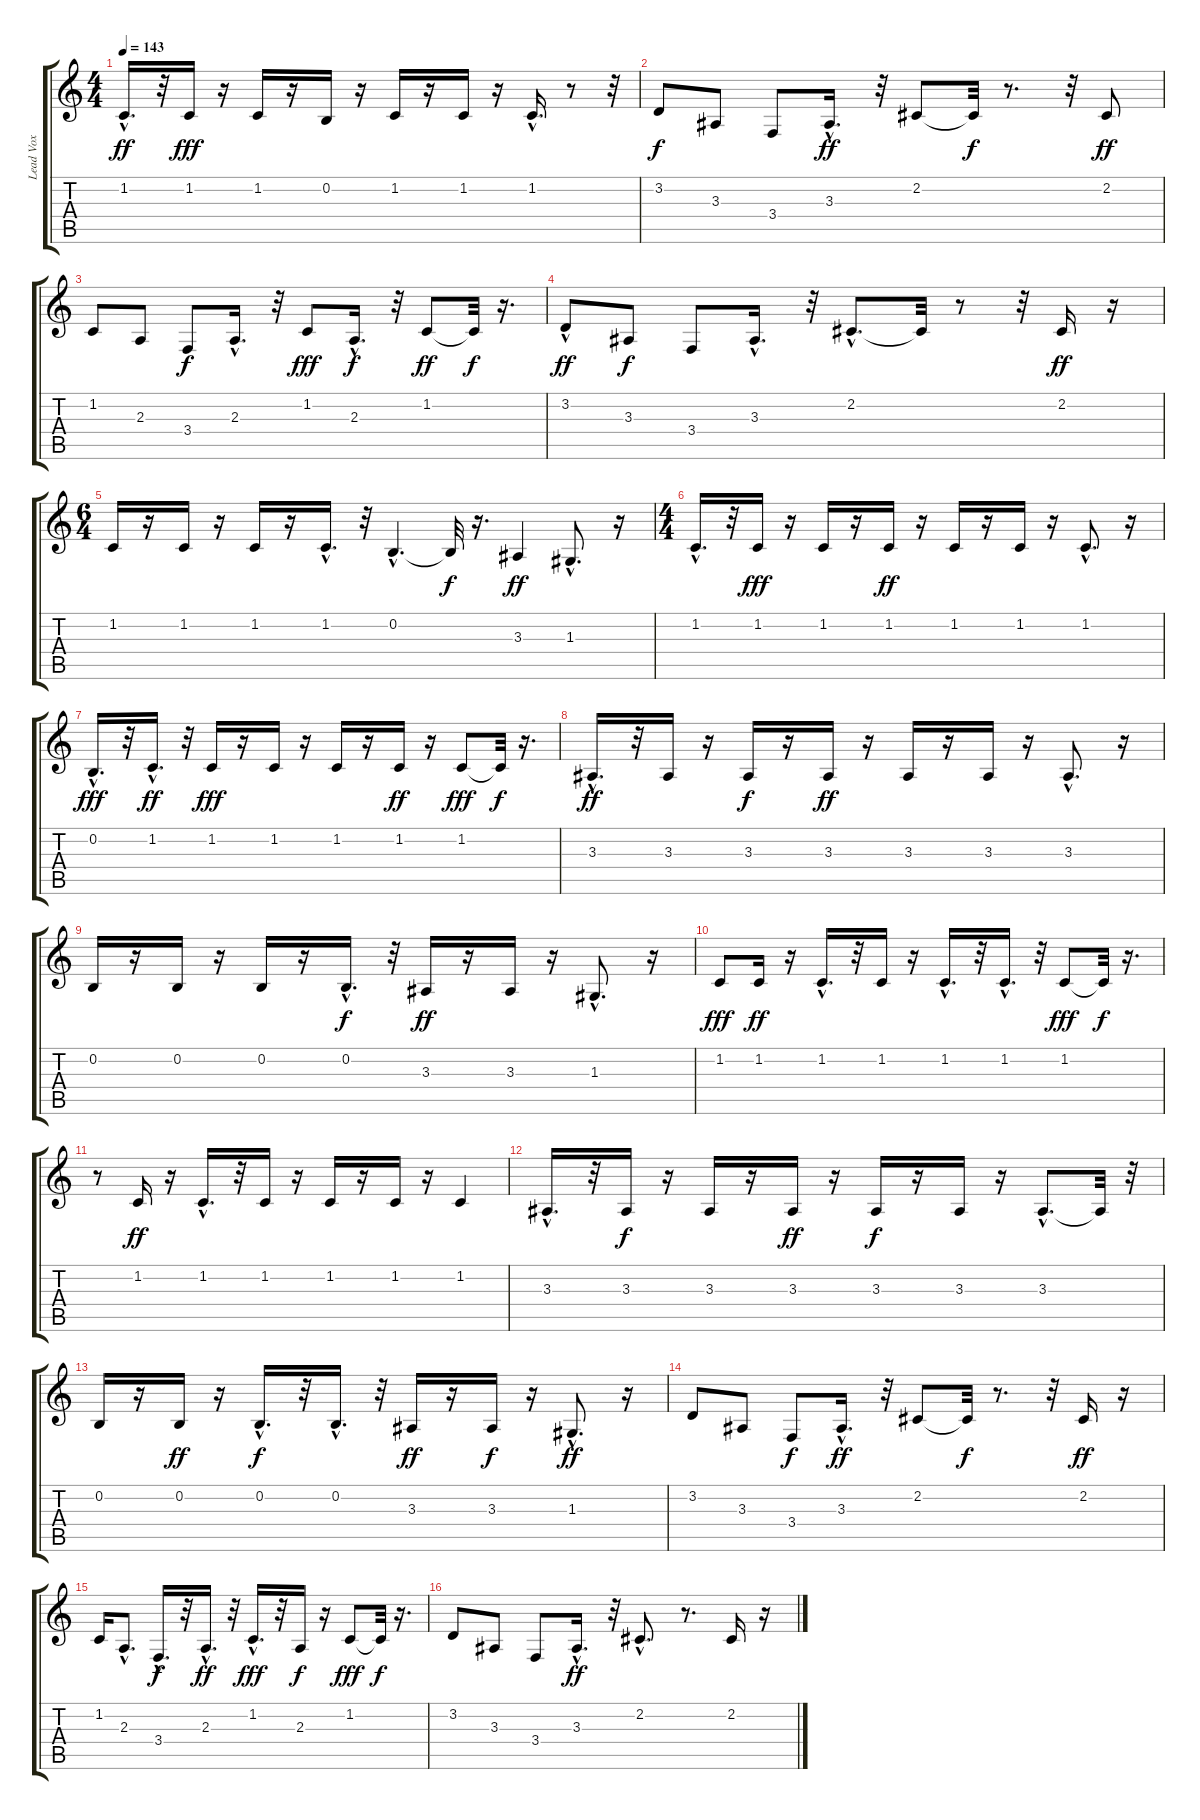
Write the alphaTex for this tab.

\track ("Lead Vox" "Lead Vox") {instrument voiceoohs}
\staff {score tabs}
\tuning (E4 B3 G3 D3 A2 E2) {hide}
\ts (4 4)
\tempo 143
\clef g2
\ks c
1.2{hac}.16{d dy ff} r.32 1.2.16{dy fff} r.16 1.2.16 r.16 0.2.16 r.16 1.2.16 r.16 1.2.16 r.16 1.2{hac}.16{d} r.8 r.32 |
3.2.8{dy f} 3.3.8 3.4.8 3.3{hac}.16{d dy ff} r.32 2.2.8 2.2{t}.32{dy f} r.8{d} r.32 2.2.8{dy ff} |
1.2.8 2.3.8 3.4.8{dy f} 2.3{hac}.16{d} r.32 1.2.8{dy fff} 2.3{hac}.16{d dy f} r.32 1.2.8{dy ff} 1.2{t}.32{dy f} r.16{d} |
3.2{hac}.8{dy ff} 3.3.8{dy f} 3.4.8 3.3{hac}.16{d} r.32 2.2{hac}.8{d} 2.2{t}.32 r.8 r.32 2.2.16{dy ff} r.16 |
\ts (6 4)
1.2.16 r.16 1.2.16 r.16 1.2.16 r.16 1.2{hac}.16{d} r.32 0.2{hac}.4{d} 0.2{t}.32{dy f} r.16{d} 3.3.4{dy ff} 1.3{hac}.8{d} r.16 |
\ts (4 4)
1.2{hac}.16{d} r.32 1.2.16{dy fff} r.16 1.2.16 r.16 1.2.16{dy ff} r.16 1.2.16 r.16 1.2.16 r.16 1.2{hac}.8{d} r.16 |
0.2{hac}.16{d dy fff} r.32 1.2{hac}.16{d dy ff} r.32 1.2.16{dy fff} r.16 1.2.16 r.16 1.2.16 r.16 1.2.16{dy ff} r.16 1.2.8{dy fff} 1.2{t}.32{dy f} r.16{d} |
3.3{hac}.16{d dy ff} r.32 3.3.16 r.16 3.3.16{dy f} r.16 3.3.16{dy ff} r.16 3.3.16 r.16 3.3.16 r.16 3.3{hac}.8{d} r.16 |
0.2.16 r.16 0.2.16 r.16 0.2.16 r.16 0.2{hac}.16{d dy f} r.32 3.3.16{dy ff} r.16 3.3.16 r.16 1.3{hac}.8{d} r.16 |
1.2.8{dy fff} 1.2.16{dy ff} r.16 1.2{hac}.16{d} r.32 1.2.16 r.16 1.2{hac}.16{d} r.32 1.2{hac}.16{d} r.32 1.2.8{dy fff} 1.2{t}.32{dy f} r.16{d} |
r.8 1.2.16{dy ff} r.16 1.2{hac}.16{d} r.32 1.2.16 r.16 1.2.16 r.16 1.2.16 r.16 1.2.4 |
3.3{hac}.16{d} r.32 3.3.16{dy f} r.16 3.3.16 r.16 3.3.16{dy ff} r.16 3.3.16{dy f} r.16 3.3.16 r.16 3.3{hac}.8{d} 3.3{t}.32 r.32 |
0.2.16 r.16 0.2.16{dy ff} r.16 0.2{hac}.16{d dy f} r.32 0.2{hac}.16{d} r.32 3.3.16{dy ff} r.16 3.3.16{dy f} r.16 1.3{hac}.8{d dy ff} r.16 |
3.2.8 3.3.8 3.4.8{dy f} 3.3{hac}.16{d dy ff} r.32 2.2.8 2.2{t}.32{dy f} r.8{d} r.32 2.2.16{dy ff} r.16 |
1.2.16 2.3{hac}.8{d} 3.4{hac}.16{d dy f} r.32 2.3{hac}.16{d dy ff} r.32 1.2{hac}.16{d dy fff} r.32 2.3.16{dy f} r.16 1.2.8{dy fff} 1.2{t}.32{dy f} r.16{d} |
3.2.8 3.3.8 3.4.8 3.3{hac}.16{d dy ff} r.32 2.2{hac}.8{d} r.8{d} 2.2.16 r.16
